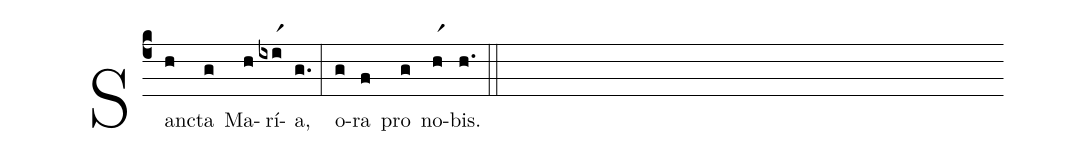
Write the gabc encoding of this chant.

def-m1: \grealign;
%%
(c4) San([em1]h)cta(g) Ma([em1]h)rí([em1]ixir1)a,([em1]g.) (:) o([em1]g)ra([em1]f) pro([em1]g) no([em1]hr1)bis.([em1]h.) (::) (Z-)
%San([em1]h)cta([em1]h) ([em1]h) (////) (:) De([em1]g)i(h) Ge([em1]ixir1)ní([em1]gr)(:?)trix,([em1]g.) (:) o([em1]g)ra([em1]f) pro([em1]g) no([em1]hr1)bis.([em1]h.) (::)
